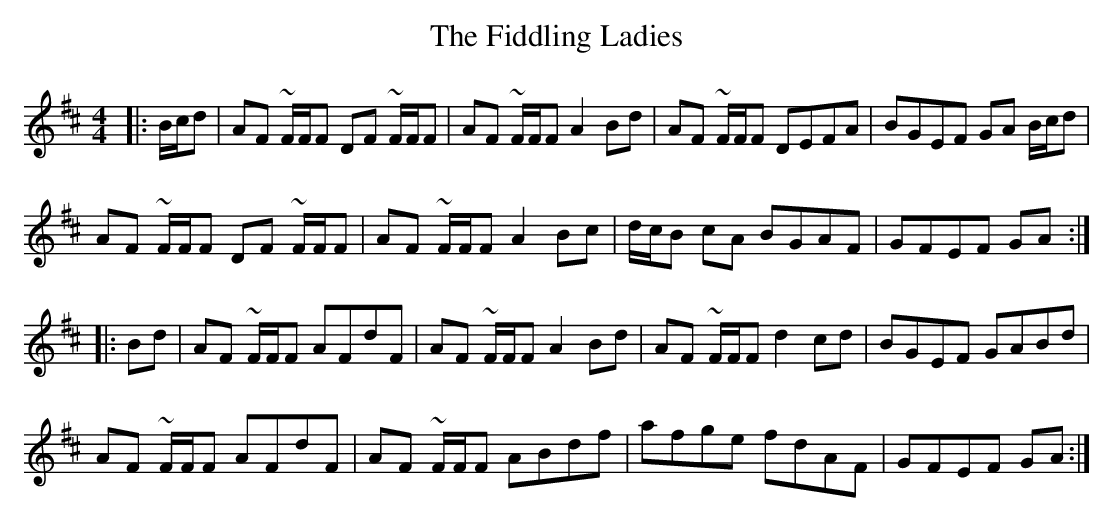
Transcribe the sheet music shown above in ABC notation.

X:1
T: The Fiddling Ladies
M: 4/4
L: 1/8
K: Dmaj
|:B/c/d|AF ~F/F/F DF ~F/F/F| AF ~F/F/F A2 Bd| AF ~F/F/F DEFA|BGEF GA B/c/d|
AF ~F/F/F DF ~F/F/F| AF ~F/F/F A2 Bc|d/c/B cA BGAF|GFEF GA:|
|:Bd|AF ~F/F/F AFdF| AF ~F/F/F A2 Bd| AF ~F/F/F d2 cd|BGEF GABd|
AF ~F/F/F AFdF| AF ~F/F/F ABdf|afge fdAF|GFEF GA:|
